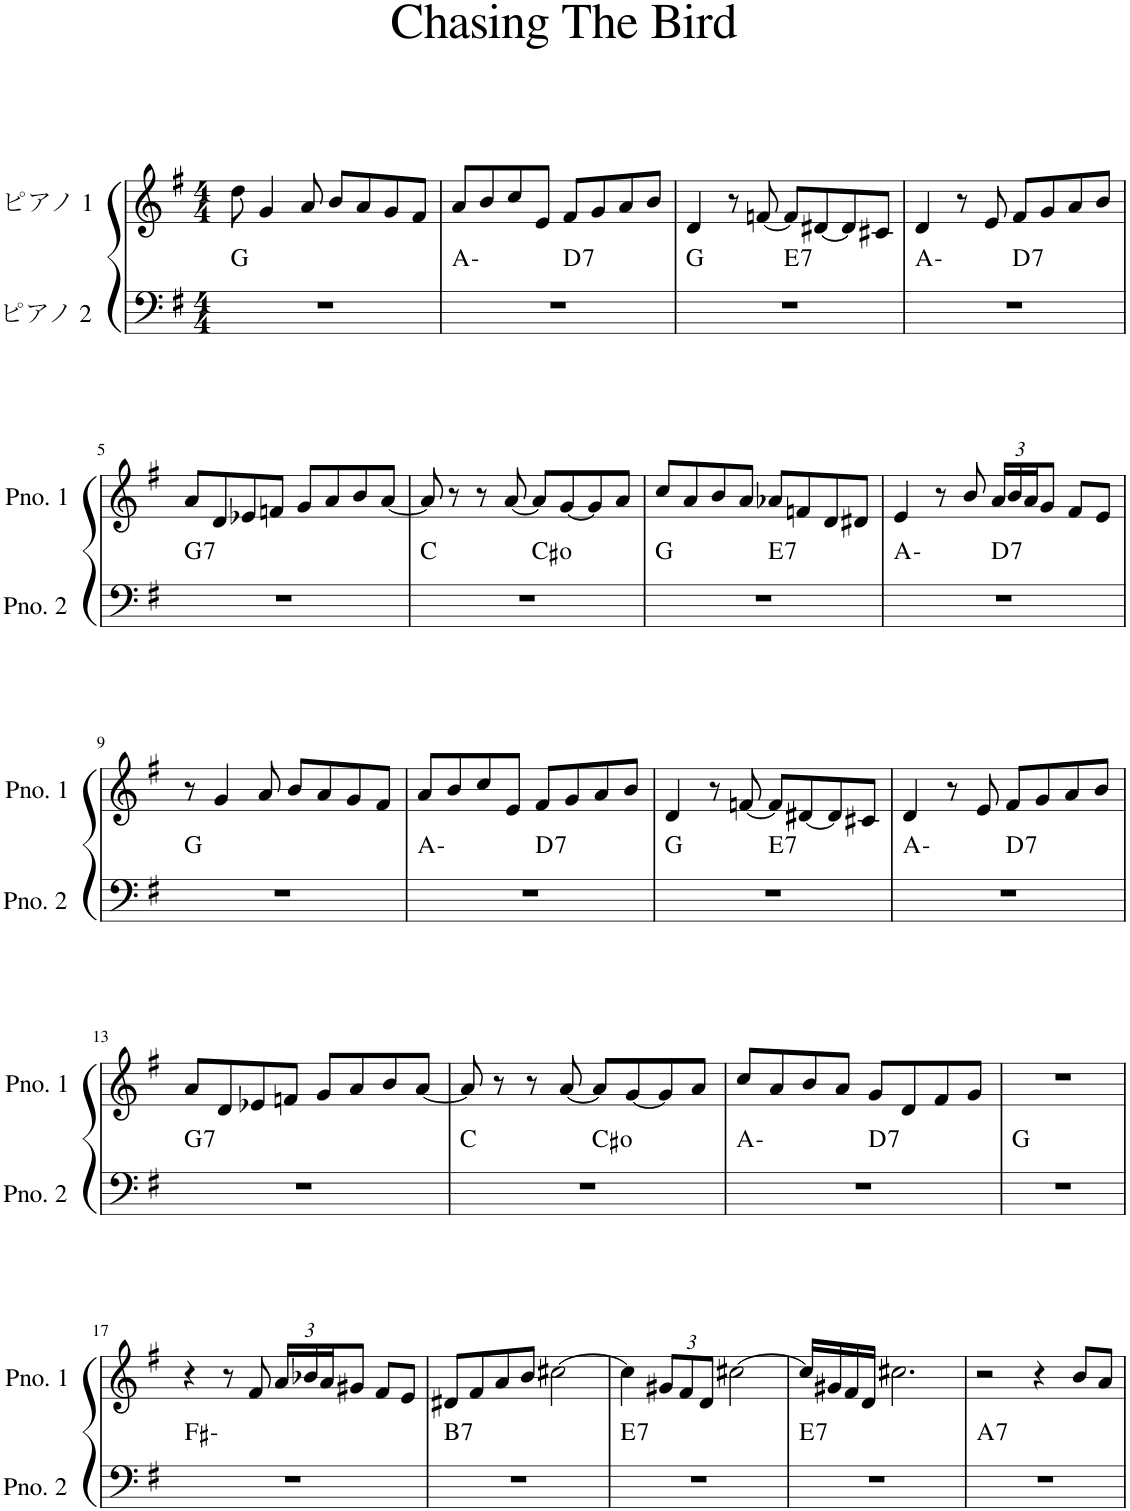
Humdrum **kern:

**kern	**harte	**kern
*part2	*part2	*part1
*staff2	*	*staff1
*I"ピアノ 2	*	*I"ピアノ 1
*clefF4	*	*clefG2
*k[f#]	*	*k[f#]
*M4/4	*	*M4/4
=1	=1	=1
1r	G:maj	8dd\
.	.	4g/
.	.	8a/
.	.	8b/L
.	.	8a/
.	.	8g/
.	.	8f#/J
=2	=2	=2
*^	*	*
1r	2ryy	A:min	8a/L
.	.	.	8b/
.	.	.	8cc/
.	.	.	8e/J
!	!	!LO:H:kt=7	!
.	2ryy	D:7	8f#/L
.	.	.	8g/
.	.	.	8a/
.	.	.	8b/J
=3	=3	=3	=3
1r	2ryy	G:maj	4d/
.	.	.	8r
.	.	.	[8fn/
!	!	!LO:H:kt=7	!
.	2ryy	E:7	8f/L]
.	.	.	[8d#X/
.	.	.	8d#/]
.	.	.	8c#X/J
=4	=4	=4	=4
1r	2ryy	A:min	4d/
.	.	.	8r
.	.	.	8e/
!	!	!LO:H:kt=7	!
.	2ryy	D:7	8f#/L
.	.	.	8g/
.	.	.	8a/
.	.	.	8b/J
!!LO:LB:g=z
=5	=5	=5	=5
!	!	!LO:H:kt=7	!
*v	*v	*	*
1r	G:7	8a/L
.	.	8d/
.	.	8e-X/
.	.	8fn/J
.	.	8g/L
.	.	8a/
.	.	8b/
.	.	[8a/J
=6	=6	=6
*^	*	*
1r	2ryy	C:maj	8a/]
.	.	.	8r
.	.	.	8r
.	.	.	[8a/
.	2ryy	C#:dim	8a/L]
.	.	.	[8g/
.	.	.	8g/]
.	.	.	8a/J
=7	=7	=7	=7
1r	2ryy	G:maj	8cc/L
.	.	.	8a/
.	.	.	8b/
.	.	.	8a/J
!	!	!LO:H:kt=7	!
.	2ryy	E:7	8a-X/L
.	.	.	8fn/
.	.	.	8d/
.	.	.	8d#X/J
=8	=8	=8	=8
1r	2ryy	A:min	4e/
.	.	.	8r
.	.	.	8b/
*	*	*	*Xbrackettup
!	!	!LO:H:kt=7	!
.	2ryy	D:7	24a/LL
.	.	.	24b/
.	.	.	24a/J
.	.	.	8g/J
.	.	.	8f#/L
.	.	.	8e/J
*v	*v	*	*
!!LO:LB:g=z
=9	=9	=9
1r	G:maj	8r
.	.	4g/
.	.	8a/
.	.	8b/L
.	.	8a/
.	.	8g/
.	.	8f#/J
=10	=10	=10
*^	*	*
1r	2ryy	A:min	8a/L
.	.	.	8b/
.	.	.	8cc/
.	.	.	8e/J
!	!	!LO:H:kt=7	!
.	2ryy	D:7	8f#/L
.	.	.	8g/
.	.	.	8a/
.	.	.	8b/J
=11	=11	=11	=11
1r	2ryy	G:maj	4d/
.	.	.	8r
.	.	.	[8fn/
!	!	!LO:H:kt=7	!
.	2ryy	E:7	8f/L]
.	.	.	[8d#X/
.	.	.	8d#/]
.	.	.	8c#X/J
=12	=12	=12	=12
1r	2ryy	A:min	4d/
.	.	.	8r
.	.	.	8e/
!	!	!LO:H:kt=7	!
.	2ryy	D:7	8f#/L
.	.	.	8g/
.	.	.	8a/
.	.	.	8b/J
!!LO:LB:g=z
=13	=13	=13	=13
!	!	!LO:H:kt=7	!
*v	*v	*	*
1r	G:7	8a/L
.	.	8d/
.	.	8e-X/
.	.	8fn/J
.	.	8g/L
.	.	8a/
.	.	8b/
.	.	[8a/J
=14	=14	=14
*^	*	*
1r	2ryy	C:maj	8a/]
.	.	.	8r
.	.	.	8r
.	.	.	[8a/
.	2ryy	C#:dim	8a/L]
.	.	.	[8g/
.	.	.	8g/]
.	.	.	8a/J
=15	=15	=15	=15
1r	2ryy	A:min	8cc/L
.	.	.	8a/
.	.	.	8b/
.	.	.	8a/J
!	!	!LO:H:kt=7	!
.	2ryy	D:7	8g/L
.	.	.	8d/
.	.	.	8f#/
.	.	.	8g/J
*v	*v	*	*
=16	=16	=16
1r	G:maj	1r
!!LO:LB:g=z
=17	=17	=17
1r	F#:min	4r
.	.	8r
.	.	8f#/
.	.	24a/LL
.	.	24b-X/
.	.	24a/J
.	.	8g#X/J
.	.	8f#/L
.	.	8e/J
=18	=18	=18
!	!LO:H:kt=7	!
1r	B:7	8d#X/L
.	.	8f#/
.	.	8a/
.	.	8b/J
.	.	[2cc#X\
=19	=19	=19
!	!LO:H:kt=7	!
1r	E:7	4cc#\]
.	.	12g#X/L
.	.	12f#/
.	.	12d/J
.	.	[2cc#X\
=20	=20	=20
!	!LO:H:kt=7	!
1r	E:7	16cc#/LL]
.	.	16g#X/
.	.	16f#/
.	.	16d/JJ
.	.	2.cc#X\
=21	=21	=21
!	!LO:H:kt=7	!
1r	A:7	2r
.	.	4r
.	.	8b/L
.	.	8a/J
=	=	=
*-	*-	*-
